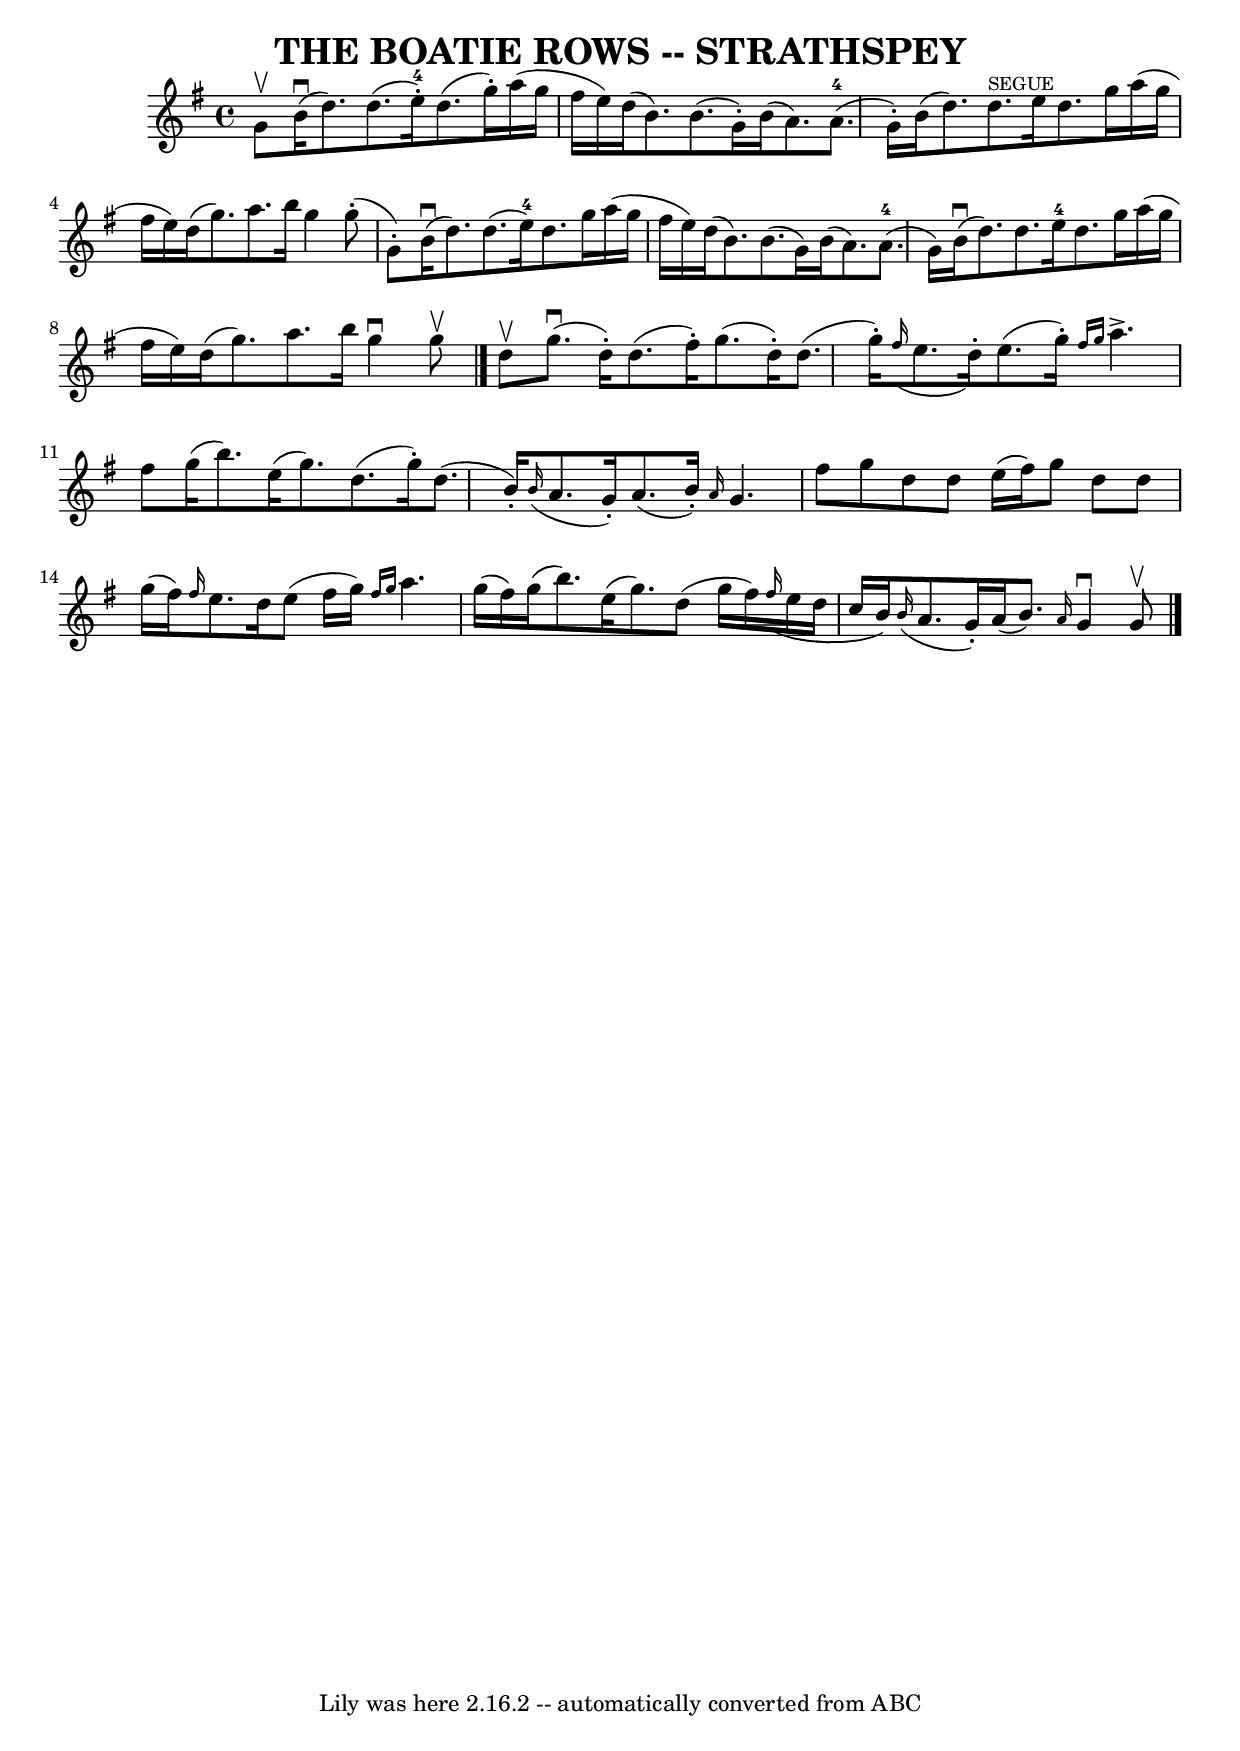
\version "2.7.40"
\include "Mammoth.ily"
\header {
	book = "Ryan's Mammoth Collection of Fiddle Tunes"
	crossRefNumber = "1"
	footnotes = ""
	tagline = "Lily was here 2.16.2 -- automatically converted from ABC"
	title = "THE BOATIE ROWS -- STRATHSPEY"
}
voicedefault =  {
\set Score.defaultBarType = "empty"

 \override Staff.TimeSignature #'style = #'C
 \time 4/4 \key g \major g'8^\upbow       |
 b'16 (^\downbow   
d''8.) d''8. (e''16-4-.) d''8. (g''16 -.) a''16 (g''16 
 fis''16 e''16)   |
 d''16 (b'8.) b'8. (g'16 -.)   
b'16 (a'8.) a'8.-4(g'16 -.)       |
 b'16 (d''8.  
-) d''8.^\segue e''16 d''8. g''16 a''16 (g''16 fis''16   
 e''16)   |
 d''16 (g''8.) a''8. b''16 g''4 g''8 
(-. g'8 -.)   |
     |
 b'16 (^\downbow d''8.) d''8. 
(e''16-4) d''8. g''16 a''16 (g''16 fis''16 e''16)   
|
 d''16 (b'8.) b'8. (g'16) b'16 (a'8.) a'8. 
-4(g'16)       |
 b'16 (^\downbow d''8.) d''8.    
e''16-4 d''8. g''16 a''16 (g''16 fis''16 e''16)   
|
 d''16 (g''8.) a''8. b''16 g''4^\downbow g''8 
^\upbow   \bar "|." d''8^\upbow       |
 g''8. (^\downbow   
d''16 -.) d''8. (fis''16 -.) g''8. (d''16 -.) d''8. (g''16 
-.)   |
   \grace { fis''16 (} e''8. d''16 -.) e''8. (
g''16 -.) \grace { fis''16 g''16  } a''4.^\accent fis''8        
|
 g''16 (b''8.) e''16 (g''8.) d''8. (g''16 -.)   
d''8. (b'16 -.)   |
   \grace { b'16 (} a'8. g'16 -.)   
a'8. (b'16 -.) \grace { a'16  } g'4. fis''8    |
     
|
 g''8 d''8 d''8 e''16 (fis''16) g''8 d''8 d''8 
 g''16 (fis''16)   |
 \grace { fis''16  } e''8. d''16    
e''8 (fis''16 g''16) \grace { fis''16 g''16  } a''4. g''16 
(fis''16)       |
 g''16 (b''8.) e''16 (g''8.)   
d''8 (g''16 fis''16)   \grace { fis''16 (} e''16 d''16    
c''16 b'16)   |
   \grace { b'16 (} a'8. g'16 -.) a'16 
(b'8.) \grace { a'16  } g'4^\downbow g'8^\upbow   \bar "|."   
}

\score{
    <<

	\context Staff="default"
	{
	    \voicedefault 
	}

    >>
	\layout {
	}
	\midi {}
}
